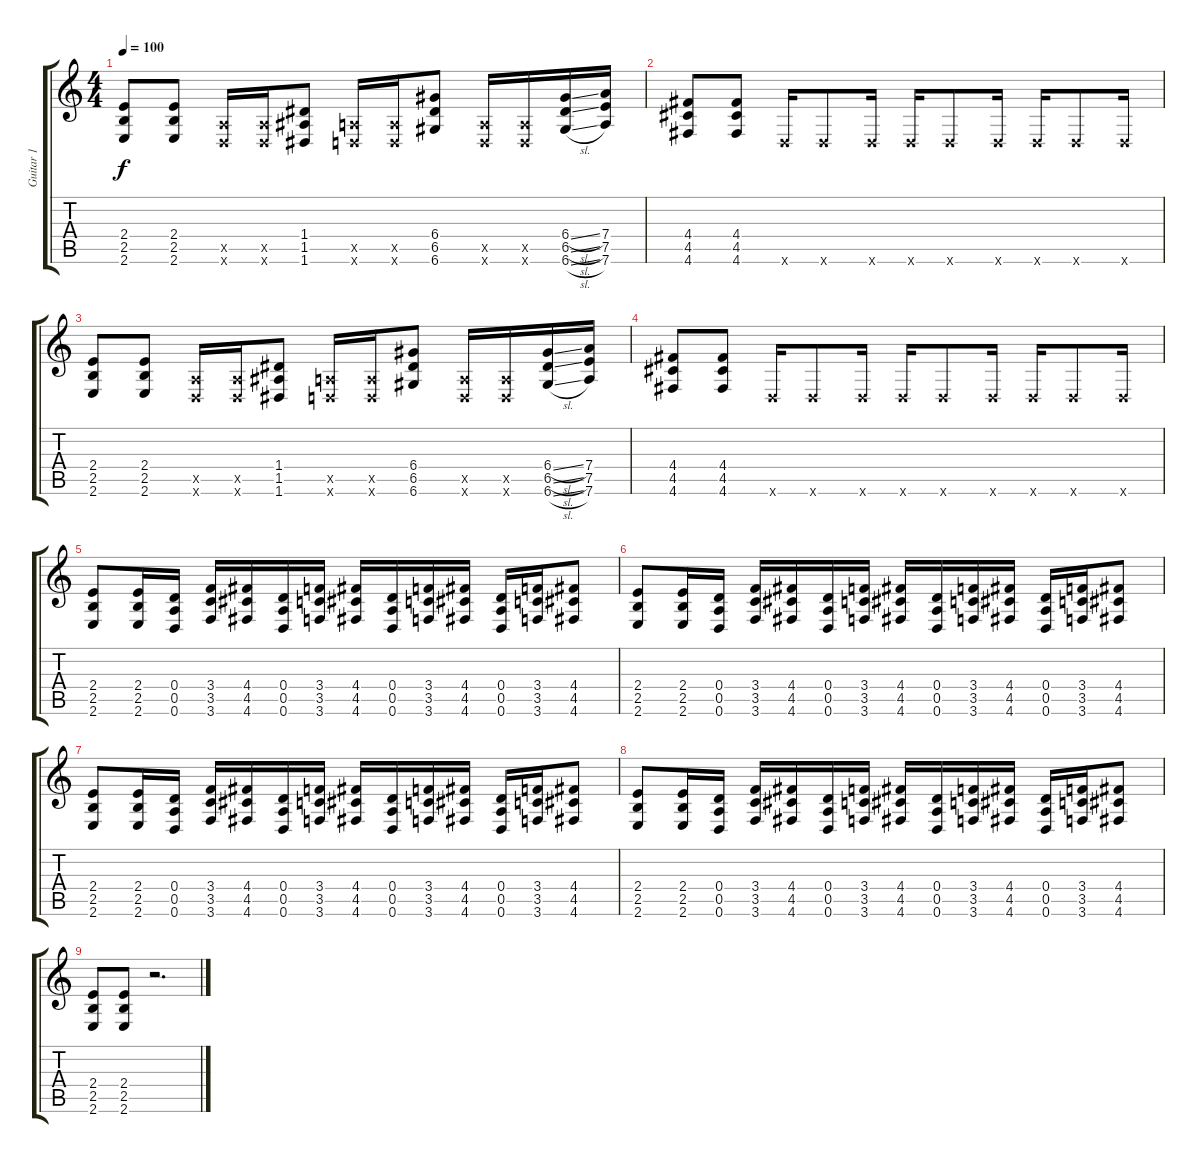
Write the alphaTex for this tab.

\track ("Guitar 1" "Guitar 1") {instrument distortionguitar}
\staff {score tabs}
\tuning (E4 B3 G3 D3 A2 D2) {hide}
\ts (4 4)
\tempo 100
\clef g2
\ks c
(2.4 2.5 2.6).8{dy f balance 0 instrument distortionguitar} (2.4 2.5 2.6).8 (0.5{x} 0.6{x}).16 (0.5{x} 0.6{x}).16 (1.4 1.5 1.6).8 (0.5{x} 0.6{x}).16 (0.5{x} 0.6{x}).16 (6.4 6.5 6.6).8 (0.5{x} 0.6{x}).16 (0.5{x} 0.6{x}).16 (6.4{sl} 6.5{sl} 6.6{sl}).16 (7.4 7.5 7.6).16 |
(4.4 4.5 4.6).8 (4.4 4.5 4.6).8 0.6{x}.16 0.6{x}.8 0.6{x}.16 0.6{x}.16 0.6{x}.8 0.6{x}.16 0.6{x}.16 0.6{x}.8 0.6{x}.16 |
(2.4 2.5 2.6).8{balance 0 instrument distortionguitar} (2.4 2.5 2.6).8 (0.5{x} 0.6{x}).16 (0.5{x} 0.6{x}).16 (1.4 1.5 1.6).8 (0.5{x} 0.6{x}).16 (0.5{x} 0.6{x}).16 (6.4 6.5 6.6).8 (0.5{x} 0.6{x}).16 (0.5{x} 0.6{x}).16 (6.4{sl} 6.5{sl} 6.6{sl}).16 (7.4 7.5 7.6).16 |
(4.4 4.5 4.6).8 (4.4 4.5 4.6).8 0.6{x}.16 0.6{x}.8 0.6{x}.16 0.6{x}.16 0.6{x}.8 0.6{x}.16 0.6{x}.16 0.6{x}.8 0.6{x}.16 |
(2.4 2.5 2.6).8 (2.4 2.5 2.6).16 (0.4 0.5 0.6).16 (3.4 3.5 3.6).16 (4.4 4.5 4.6).16 (0.4 0.5 0.6).16 (3.4 3.5 3.6).16 (4.4 4.5 4.6).16 (0.4 0.5 0.6).16 (3.4 3.5 3.6).16 (4.4 4.5 4.6).16 (0.4 0.5 0.6).16 (3.4 3.5 3.6).16 (4.4 4.5 4.6).8 |
(2.4 2.5 2.6).8 (2.4 2.5 2.6).16 (0.4 0.5 0.6).16 (3.4 3.5 3.6).16 (4.4 4.5 4.6).16 (0.4 0.5 0.6).16 (3.4 3.5 3.6).16 (4.4 4.5 4.6).16 (0.4 0.5 0.6).16 (3.4 3.5 3.6).16 (4.4 4.5 4.6).16 (0.4 0.5 0.6).16 (3.4 3.5 3.6).16 (4.4 4.5 4.6).8 |
(2.4 2.5 2.6).8 (2.4 2.5 2.6).16 (0.4 0.5 0.6).16 (3.4 3.5 3.6).16 (4.4 4.5 4.6).16 (0.4 0.5 0.6).16 (3.4 3.5 3.6).16 (4.4 4.5 4.6).16 (0.4 0.5 0.6).16 (3.4 3.5 3.6).16 (4.4 4.5 4.6).16 (0.4 0.5 0.6).16 (3.4 3.5 3.6).16 (4.4 4.5 4.6).8 |
(2.4 2.5 2.6).8 (2.4 2.5 2.6).16 (0.4 0.5 0.6).16 (3.4 3.5 3.6).16 (4.4 4.5 4.6).16 (0.4 0.5 0.6).16 (3.4 3.5 3.6).16 (4.4 4.5 4.6).16 (0.4 0.5 0.6).16 (3.4 3.5 3.6).16 (4.4 4.5 4.6).16 (0.4 0.5 0.6).16 (3.4 3.5 3.6).16 (4.4 4.5 4.6).8 |
(2.4 2.5 2.6).8 (2.4 2.5 2.6).8 r.2{d}
